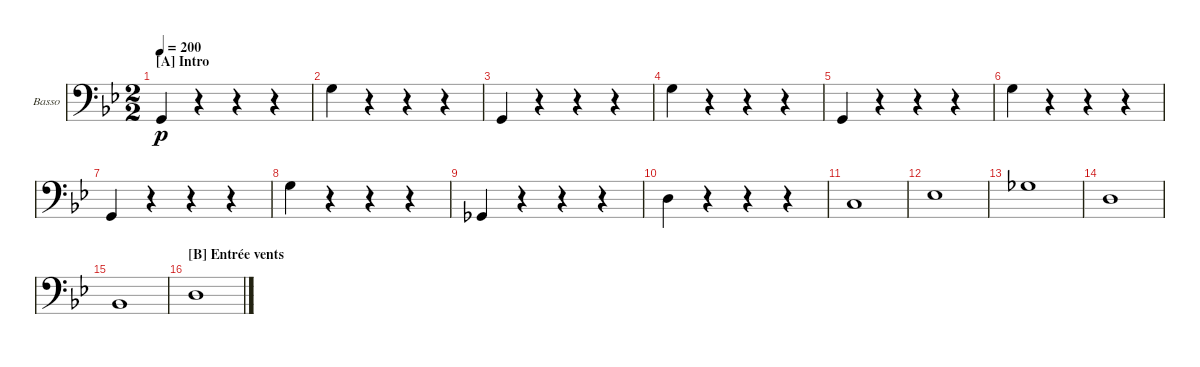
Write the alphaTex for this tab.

\defaultSystemsLayout 4
\bracketExtendMode groupsimilarinstruments
\multiBarRest
\firstSystemTrackNameOrientation horizontal
\otherSystemsTrackNameOrientation horizontal
\track ("Basso" "Basso") {multiBarRest instrument contrabass}
\staff {score}
\tuning (G2 D2 A1 E1)
\ts (2 2)
\section ("A" "Intro")
\tempo 200
\clef f4
\ks gminor
3.4.4{dy p instrument contrabass} r.4 r.4 r.4 |
0.1.4 r.4 r.4 r.4 |
3.4.4 r.4 r.4 r.4 |
0.1.4 r.4 r.4 r.4 |
3.4.4 r.4 r.4 r.4 |
0.1.4 r.4 r.4 r.4 |
3.4.4 r.4 r.4 r.4 |
0.1.4 r.4 r.4 r.4 |
2.4.4 r.4 r.4 r.4 |
0.2.4 r.4 r.4 r.4 |
3.3.1 |
6.3.1 |
9.3.1 |
0.2.1 |
1.3.1 |
\section ("B" "Entrée vents")
10.4.1
